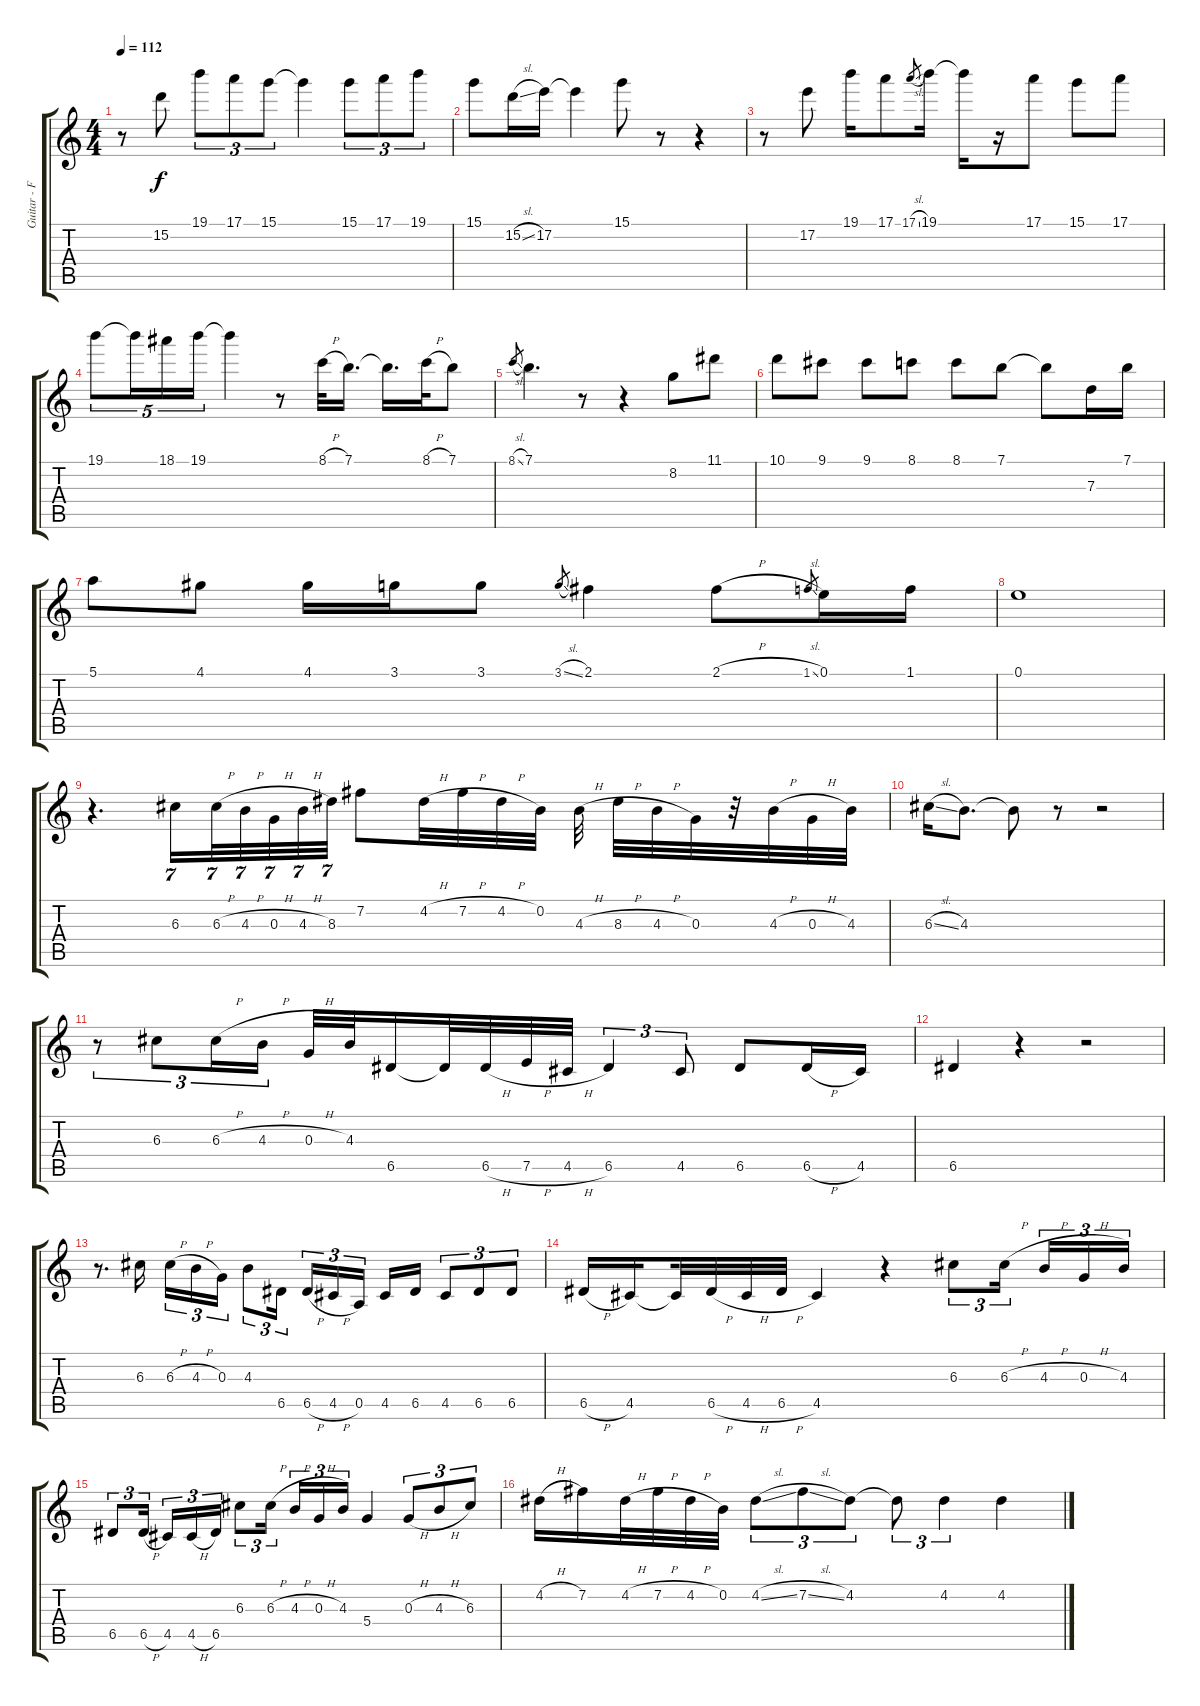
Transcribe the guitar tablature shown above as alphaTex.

\track ("Guitar - Frank Zappa" "Guitar - F") {instrument distortionguitar}
\staff {score tabs}
\tuning (E4 B3 G3 D3 A2 E2) {hide}
\ts (4 4)
\tempo 112
\clef g2
\ks c
r.8{dy f} 15.2.8 19.1.8{tu (3 2)} 17.1.8{tu (3 2)} 15.1.8{tu (3 2)} 15.1{t}.4 15.1.8{tu (3 2)} 17.1.8{tu (3 2)} 19.1.8{tu (3 2)} |
15.1.8 15.2{sl}.16 17.2.16 17.2{t}.4 15.1.8 r.8 r.4 |
r.8 17.2.8 19.1.16 17.1.8 17.1{sl}.8{gr} 19.1.16 19.1{t}.16 r.16 17.1.8 15.1.8 17.1.8 |
19.1.8{tu (5 4)} 19.1{t}.16{tu (5 4)} 18.1.16{tu (5 4)} 19.1.16{tu (5 4)} 19.1{t}.4 r.8 8.1{h}.32 7.1.16{d} 7.1{t}.16{d} 8.1{h}.32 7.1.8 |
8.1{sl}.8{gr} 7.1.4{d} r.8 r.4 8.2.8 11.1.8 |
10.1.8 9.1.8 9.1.8 8.1.8 8.1.8 7.1.8 7.1{t}.8 7.3.16 7.1.16 |
5.1.8 4.1.8 4.1.16 3.1.16 3.1.8 3.1{sl}.8{gr} 2.1.4 2.1{h}.8 1.1{sl}.8{gr} 0.1.16 1.1.16 |
0.1.1 |
r.4{d} 6.3.16{tu (7 4)} 6.3{h}.32{tu (7 4)} 4.3{h}.32{tu (7 4) beam merge} 0.3{h}.32{tu (7 4)} 4.3{h}.32{tu (7 4)} 8.3.32{tu (7 4) beam split} 7.2.8{beam merge} 4.2{h}.32 7.2{h}.32{beam merge} 4.2{h}.32 0.2.32{beam split} 4.3{h}.32 8.3{h}.32{beam merge} 4.3{h}.32 0.3.32 r.32 4.3{h}.32{beam Down beam merge} 0.3{h}.32{beam Down} 4.3.32{beam Down} |
6.3{sl}.16 4.3.8{d} 4.3{t}.8 r.8 r.2 |
r.8{tu (3 2)} 6.3.8{tu (3 2)} 6.3{h}.16{tu (3 2)} 4.3{h}.16{tu (3 2)} 0.3{h}.32 4.3.32 6.5.16 6.5{t}.32 6.5{h}.32 7.5{h}.32 4.5{h}.32 6.5.4{tu (3 2)} 4.5.8{tu (3 2)} 6.5.8 6.5{h}.16 4.5.16 |
6.5.4 r.4 r.2 |
r.8{d} 6.3.16 6.3{h}.16{tu (3 2) beam Down} 4.3{h}.16{tu (3 2) beam Down} 0.3.16{tu (3 2) beam Down} 4.3.8{tu (3 2) beam Down} 6.5.16{tu (3 2) beam Down} 6.5{h}.16{tu (3 2)} 4.5{h}.16{tu (3 2)} 0.5.16{tu (3 2) beam splitsecondary} 4.5.16 6.5.16 4.5.8{tu (3 2)} 6.5.8{tu (3 2)} 6.5.8{tu (3 2)} |
6.5{h}.16 4.5.16{beam splitsecondary} 4.5{t}.32 6.5{h}.32 4.5{h}.32 6.5{h}.32 4.5.4 r.4 6.3.8{tu (3 2)} 6.3{h}.16{tu (3 2) beam splitsecondary} 4.3{h}.16{tu (3 2)} 0.3{h}.16{tu (3 2)} 4.3.16{tu (3 2)} |
6.5.8{tu (3 2)} 6.5{h}.16{tu (3 2) beam splitsecondary} 4.5.16{tu (3 2)} 4.5{h}.16{tu (3 2)} 6.5.16{tu (3 2)} 6.3.8{tu (3 2)} 6.3{h}.16{tu (3 2) beam splitsecondary} 4.3{h}.16{tu (3 2)} 0.3{h}.16{tu (3 2)} 4.3.16{tu (3 2)} 5.4.4 0.3{h}.8{tu (3 2)} 4.3{h}.8{tu (3 2)} 6.3.8{tu (3 2)} |
4.2{h}.16 7.2.16{beam merge} 4.2{h}.32 7.2{h}.32{beam merge} 4.2{h}.32 0.2.32 4.2{sl}.8{tu (3 2)} 7.2{sl}.8{tu (3 2)} 4.2.8{tu (3 2)} 4.2{t}.8{tu (3 2)} 4.2.4{tu (3 2)} 4.2.4
